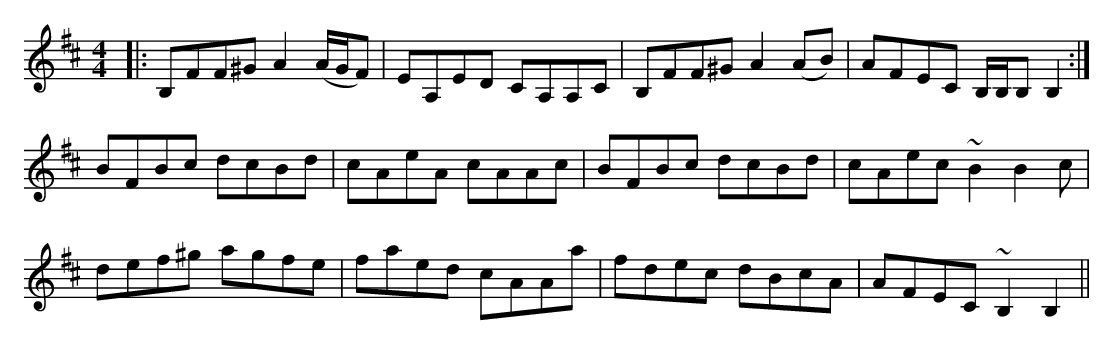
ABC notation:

X:1
M:4/4
K:Bmin
|:B,FF^G A2 (A/G/F)|EA,ED CA,A,C|B,FF^G A2 (AB)|AFEC B,/B,/B, B,2:|
BFBc dcBd|cAeA cAAc|BFBc dcBd|cAec ~B2 B2 c|
def^g agfe|faed cAAa|fdec dBcA|AFEC ~B,2 B,2||
